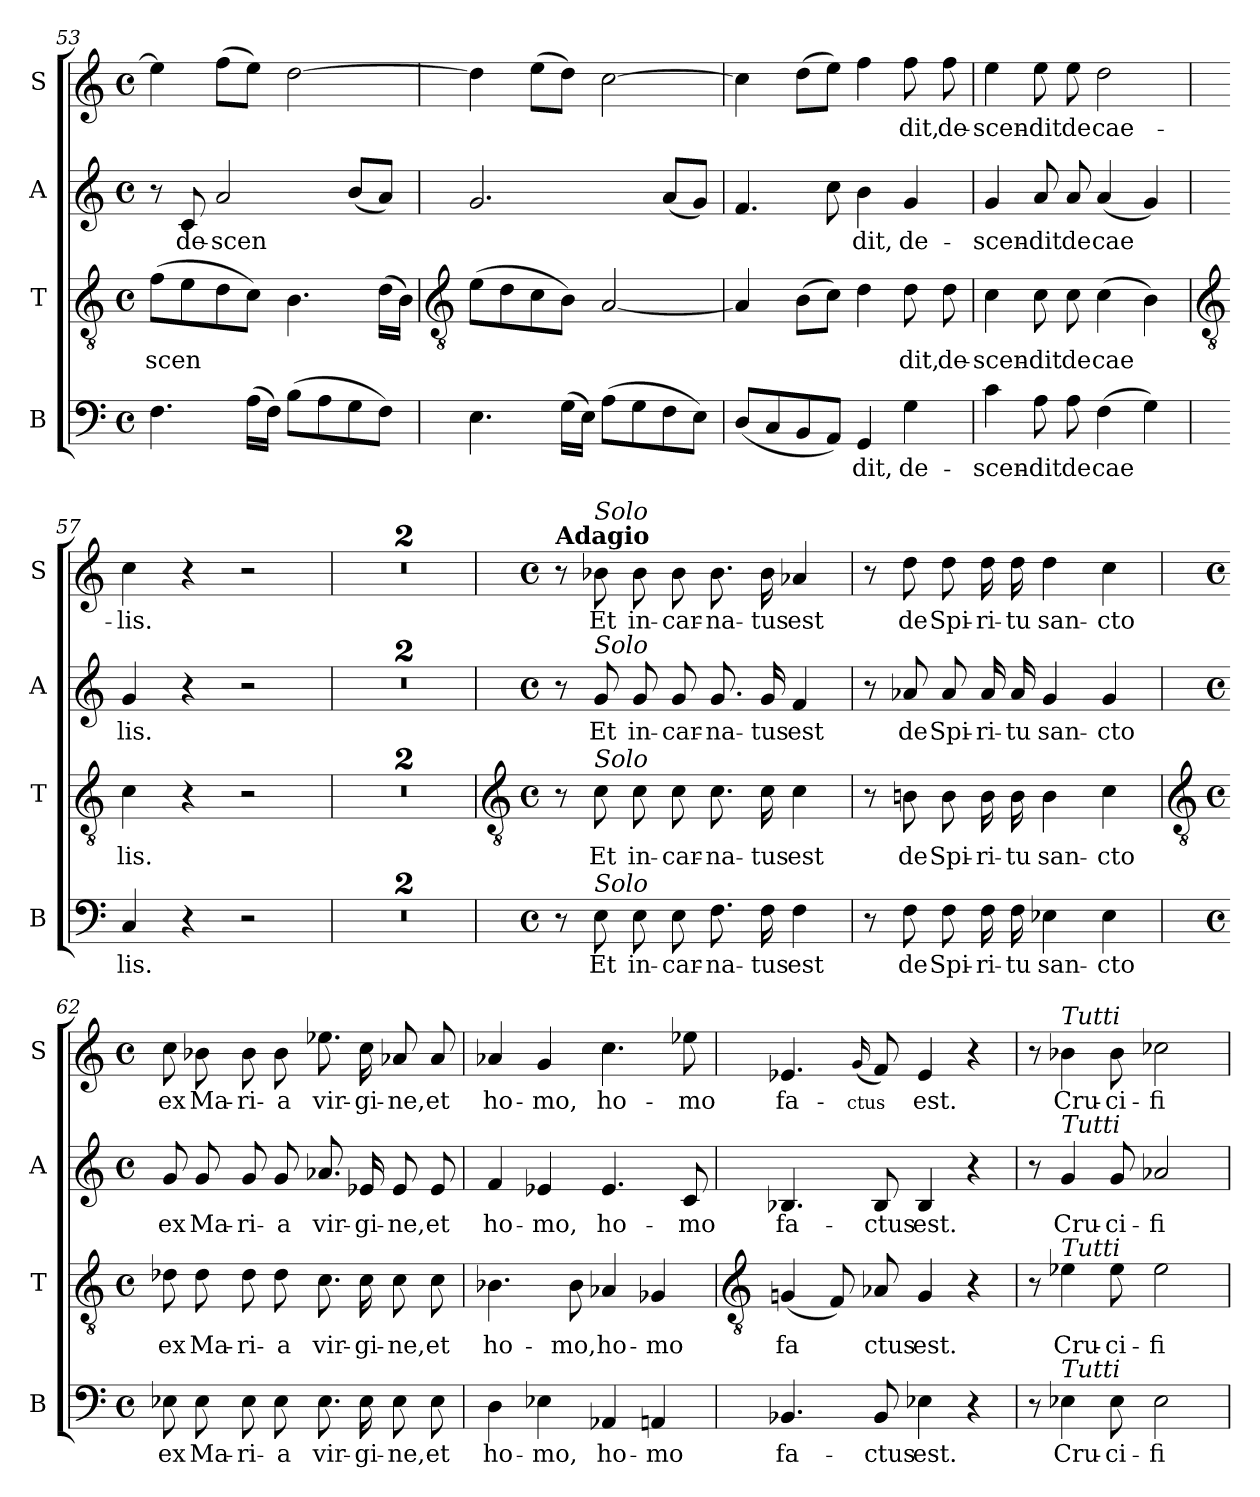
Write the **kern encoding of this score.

**kern	**text	**kern	**text	**kern	**text	**kern	**text
*part4	*part4	*part3	*part3	*part2	*part2	*part1	*part1
*staff4	*staff4	*staff3	*staff3	*staff2	*staff2	*staff1	*staff1
*I"B	*	*I"T	*	*I"A	*	*I"S	*
*I'B	*	*I'T	*	*I'A	*	*I'S	*
*clefF4	*	*clefGv2	*	*clefG2	*	*clefG2	*
*k[]	*	*k[]	*	*k[]	*	*k[]	*
*C:	*	*C:	*	*C:	*	*C:	*
*M4/4	*	*M4/4	*	*M4/4	*	*M4/4	*
*met(c)	*	*met(c)	*	*met(c)	*	*met(c)	*
=53	=53	=53	=53	=53	=53	=53	=53
!	!	!	!LO:LY:b	!	!	!	!
4.F	.	(>8fL	-scen	8r	.	4ee]	.
!	!	!	!	!	!LO:LY:b	!	!
.	.	8e	.	8c	de-	.	.
!	!	!	!	!	!LO:LY:b	!	!
.	.	8d	.	2a	-scen	(>8ffL	.
(>16ALL	.	8cJ)	.	.	.	8eeJ)	.
16FJJ)	.	.	.	.	.	.	.
(>8BL	.	4.B	.	.	.	[2dd	.
8A	.	.	.	.	.	.	.
8G	.	.	.	(<8bL	.	.	.
8FJ)	.	(>16dLL	.	8aJ)	.	.	.
.	.	16BJJ)	.	.	.	.	.
!!LO:LB:g=z
=54	=54	=54	=54	=54	=54	=54	=54
*	*	*clefGv2	*	*	*	*	*
4.E	.	(>8eL	.	2.g	.	4dd]	.
.	.	8d	.	.	.	.	.
.	.	8c	.	.	.	(>8eeL	.
(>16GLL	.	8BJ)	.	.	.	8ddJ)	.
16EJJ)	.	.	.	.	.	.	.
(>8AL	.	[2A	.	.	.	[2cc	.
8G	.	.	.	.	.	.	.
8F	.	.	.	(<8aL	.	.	.
8EJ)	.	.	.	8gJ)	.	.	.
=55	=55	=55	=55	=55	=55	=55	=55
(<8DL	.	4A]	.	4.f	.	4cc]	.
8C	.	.	.	.	.	.	.
8BB	.	(>8BL	.	.	.	(>8ddL	.
8AAJ)	.	8cJ)	.	8cc	.	8eeJ)	.
!	!LO:LY:b	!	!	!	!LO:LY:b	!	!
4GG	dit,	4d	.	4b	dit,	4ff	.
!	!LO:LY:b	!	!LO:LY:b	!	!LO:LY:b	!	!LO:LY:b
4G	de-	8d	dit,	4g	de-	8ff	dit,
!	!	!	!LO:LY:b	!	!	!	!LO:LY:b
.	.	8d	de-	.	.	8ff	de-
=56	=56	=56	=56	=56	=56	=56	=56
!	!LO:LY:b	!	!LO:LY:b	!	!LO:LY:b	!	!LO:LY:b
4c	-scen-	4c	-scen-	4g	-scen-	4ee	-scen-
!	!LO:LY:b	!	!LO:LY:b	!	!LO:LY:b	!	!LO:LY:b
8A	-dit	8c	-dit	8a	-dit	8ee	-dit
!	!LO:LY:b	!	!LO:LY:b	!	!LO:LY:b	!	!LO:LY:b
8A	de	8c	de	8a	de	8ee	de
!	!LO:LY:b	!	!LO:LY:b	!	!LO:LY:b	!	!LO:LY:b
(>4F	cae	(>4c	cae	(<4a	cae	2dd	cae-
4G)	.	4B)	.	4g)	.	.	.
!!LO:LB:g=z
=57	=57	=57	=57	=57	=57	=57	=57
*	*	*clefGv2	*	*	*	*	*
!	!LO:LY:b	!	!LO:LY:b	!	!LO:LY:b	!	!LO:LY:b
4C	lis.	4c	lis.	4g	lis.	4cc	-lis.
4r	.	4r	.	4r	.	4r	.
2r	.	2r	.	2r	.	2r	.
=58	=58	=58	=58	=58	=58	=58	=58
1r	.	1r	.	1r	.	1r	.
=59	=59	=59	=59	=59	=59	=59	=59
1r	.	1r	.	1r	.	1r	.
!!LO:LB:g=z
=60	=60	=60	=60	=60	=60	=60	=60
*	*	*clefGv2	*	*	*	*	*
*M4/4	*	*M4/4	*	*M4/4	*	*M4/4	*
*met(c)	*	*met(c)	*	*met(c)	*	*met(c)	*
!	!	!	!	!	!	!LO:TX:a:B:t=Adagio	!
8r	.	8r	.	8r	.	8r	.
!	!	!	!	!	!	!LO:TX:a:i:t=Solo	!
!	!	!	!	!LO:TX:a:i:t=Solo	!	!	!
!	!	!LO:TX:a:i:t=Solo	!	!	!	!	!
!LO:TX:a:i:t=Solo	!	!	!	!	!	!	!
!	!LO:LY:b	!	!LO:LY:b	!	!LO:LY:b	!	!LO:LY:b
8E	Et	8c	Et	8g	Et	8b-X	Et
!	!LO:LY:b	!	!LO:LY:b	!	!LO:LY:b	!	!LO:LY:b
8E	in-	8c	in-	8g	in-	8b-	in-
!	!LO:LY:b	!	!LO:LY:b	!	!LO:LY:b	!	!LO:LY:b
8E	-car-	8c	-car-	8g	-car-	8b-	-car-
!	!LO:LY:b	!	!LO:LY:b	!	!LO:LY:b	!	!LO:LY:b
8.F	-na-	8.c	-na-	8.g	-na-	8.b-	-na-
!	!LO:LY:b	!	!LO:LY:b	!	!LO:LY:b	!	!LO:LY:b
16F	-tus	16c	-tus	16g	-tus	16b-	-tus
!	!LO:LY:b	!	!LO:LY:b	!	!LO:LY:b	!	!LO:LY:b
4F	est	4c	est	4f	est	4a-X	est
=61	=61	=61	=61	=61	=61	=61	=61
8r	.	8r	.	8r	.	8r	.
!	!LO:LY:b	!	!LO:LY:b	!	!LO:LY:b	!	!LO:LY:b
8F	de	8Bn	de	8a-X	de	8dd	de
!	!LO:LY:b	!	!LO:LY:b	!	!LO:LY:b	!	!LO:LY:b
8F	Spi-	8B	Spi-	8a-	Spi-	8dd	Spi-
!	!LO:LY:b	!	!LO:LY:b	!	!LO:LY:b	!	!LO:LY:b
16F	-ri-	16B	-ri-	16a-	-ri-	16dd	-ri-
!	!LO:LY:b	!	!LO:LY:b	!	!LO:LY:b	!	!LO:LY:b
16F	-tu	16B	-tu	16a-	-tu	16dd	-tu
!	!LO:LY:b	!	!LO:LY:b	!	!LO:LY:b	!	!LO:LY:b
4E-X	san-	4B	san-	4g	san-	4dd	san-
!	!LO:LY:b	!	!LO:LY:b	!	!LO:LY:b	!	!LO:LY:b
4E-	-cto	4c	-cto	4g	-cto	4cc	-cto
!!LO:LB:g=z
=62	=62	=62	=62	=62	=62	=62	=62
*	*	*clefGv2	*	*	*	*	*
*M4/4	*	*M4/4	*	*M4/4	*	*M4/4	*
*met(c)	*	*met(c)	*	*met(c)	*	*met(c)	*
!	!LO:LY:b	!	!LO:LY:b	!	!LO:LY:b	!	!LO:LY:b
8E-X	ex	8d-X	ex	8g	ex	8cc	ex
!	!LO:LY:b	!	!LO:LY:b	!	!LO:LY:b	!	!LO:LY:b
8E-	Ma-	8d-	Ma-	8g	Ma-	8b-X	Ma-
!	!LO:LY:b	!	!LO:LY:b	!	!LO:LY:b	!	!LO:LY:b
8E-	-ri-	8d-	-ri-	8g	-ri-	8b-	-ri-
!	!LO:LY:b	!	!LO:LY:b	!	!LO:LY:b	!	!LO:LY:b
8E-	-a	8d-	-a	8g	-a	8b-	-a
!	!LO:LY:b	!	!LO:LY:b	!	!LO:LY:b	!	!LO:LY:b
8.E-	vir-	8.c	vir-	8.a-X	vir-	8.ee-X	vir-
!	!LO:LY:b	!	!LO:LY:b	!	!LO:LY:b	!	!LO:LY:b
16E-	-gi-	16c	-gi-	16e-X	-gi-	16cc	-gi-
!	!LO:LY:b	!	!LO:LY:b	!	!LO:LY:b	!	!LO:LY:b
8E-	-ne,	8c	-ne,	8e-	-ne,	8a-X	-ne,
!	!LO:LY:b	!	!LO:LY:b	!	!LO:LY:b	!	!LO:LY:b
8E-	et	8c	et	8e-	et	8a-	et
=63	=63	=63	=63	=63	=63	=63	=63
!	!LO:LY:b	!	!LO:LY:b	!	!LO:LY:b	!	!LO:LY:b
4D	ho-	4.B-X	ho-	4f	ho-	4a-X	ho-
!	!LO:LY:b	!	!	!	!LO:LY:b	!	!LO:LY:b
4E-X	-mo,	.	.	4e-X	-mo,	4g	-mo,
!	!	!	!LO:LY:b	!	!	!	!
.	.	8B-	-mo,	.	.	.	.
!	!LO:LY:b	!	!LO:LY:b	!	!LO:LY:b	!	!LO:LY:b
4AA-X	ho-	4A-X	ho-	4.e-	ho-	4.cc	ho-
!	!LO:LY:b	!	!LO:LY:b	!	!	!	!
4AAn	-mo	4G-X	-mo	.	.	.	.
!	!	!	!	!	!LO:LY:b	!	!LO:LY:b
.	.	.	.	8c	-mo	8ee-X	-mo
!!LO:LB:g=z
=64	=64	=64	=64	=64	=64	=64	=64
*	*	*clefGv2	*	*	*	*	*
!	!LO:LY:b	!	!LO:LY:b	!	!LO:LY:b	!	!LO:LY:b
4.BB-X	fa-	(<4Gn	fa	4.B-X	fa-	4.e-X	fa-
.	.	8F)	.	.	.	.	.
!	!	!	!	!	!	!	!LO:LY:b
.	.	.	.	.	.	(<16qqg	-ctus
!	!LO:LY:b	!	!LO:LY:b	!	!LO:LY:b	!	!
8BB-	-ctus	8A-X	ctus	8B-	-ctus	8f)	.
!	!LO:LY:b	!	!LO:LY:b	!	!LO:LY:b	!	!LO:LY:b
4E-X	est.	4G	est.	4B-	est.	4e-	est.
4r	.	4r	.	4r	.	4r	.
=65	=65	=65	=65	=65	=65	=65	=65
8r	.	8r	.	8r	.	8r	.
!	!	!	!	!	!	!LO:TX:a:i:t=Tutti	!
!	!	!	!	!LO:TX:a:i:t=Tutti	!	!	!
!	!	!LO:TX:a:i:t=Tutti	!	!	!	!	!
!LO:TX:a:i:t=Tutti	!	!	!	!	!	!	!
!	!LO:LY:b	!	!LO:LY:b	!	!LO:LY:b	!	!LO:LY:b
4E-X	Cru-	4e-X	Cru-	4g	Cru-	4b-X	Cru-
!	!LO:LY:b	!	!LO:LY:b	!	!LO:LY:b	!	!LO:LY:b
8E-	-ci-	8e-	-ci-	8g	-ci-	8b-	-ci-
!	!LO:LY:b	!	!LO:LY:b	!	!LO:LY:b	!	!LO:LY:b
2E-	-fi-	2e-	-fi-	2a-X	-fi-	2cc-X	-fi-
=	=	=	=	=	=	=	=
*-	*-	*-	*-	*-	*-	*-	*-
